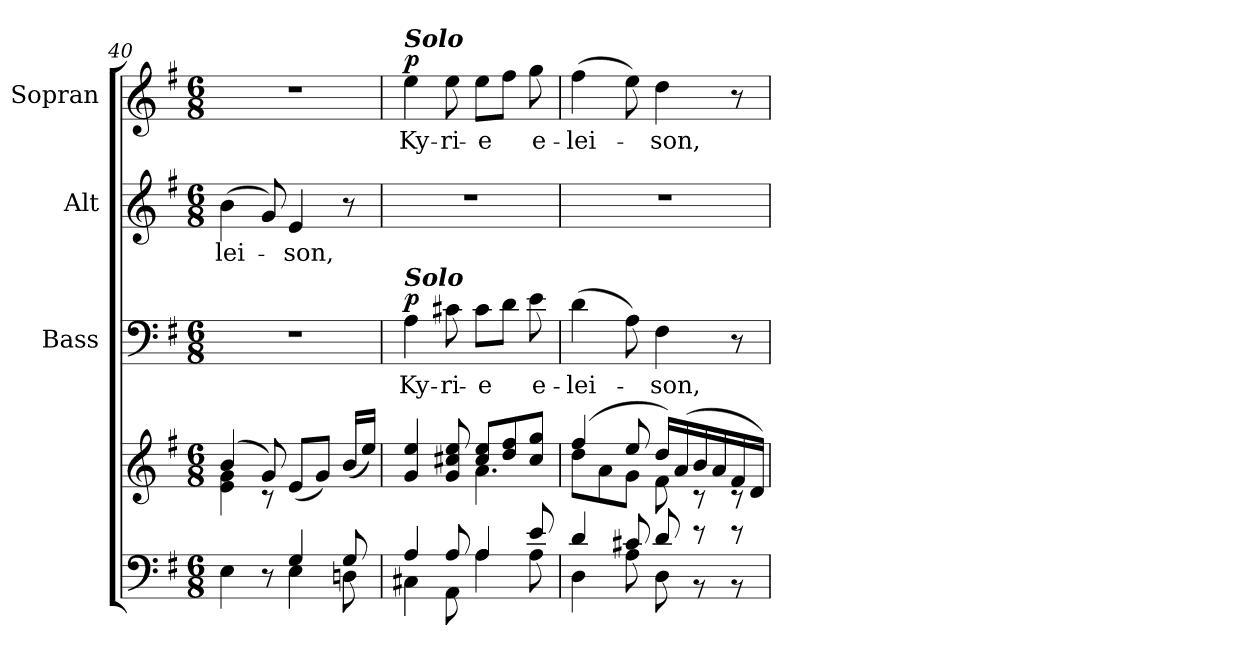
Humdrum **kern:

**kern	**kern	**kern	**text	**dynam	**kern	**text	**kern	**text	**dynam
*part4	*part4	*part3	*part3	*part3	*part2	*part2	*part1	*part1	*part1
*staff5	*staff4	*staff3	*staff3	*staff3	*staff2	*staff2	*staff1	*staff1	*staff1
*	*	*I"Bass	*	*	*I"Alt	*	*I"Sopran	*	*
*	*	*I'B.	*	*	*I'A.	*	*I'S.	*	*
*clefF4	*clefG2	*clefF4	*	*	*clefG2	*	*clefG2	*	*
*k[f#]	*k[f#]	*k[f#]	*	*	*k[f#]	*	*k[f#]	*	*
*G:	*G:	*G:	*	*	*G:	*	*G:	*	*
*M6/8	*M6/8	*M6/8	*	*	*M6/8	*	*M6/8	*	*
=40	=40	=40	=40	=40	=40	=40	=40	=40	=40
*^	*^	*	*	*	*	*	*	*	*
!	!	!	!	!	!	!	!	!LO:LY:b	!	!	!
4E\	4.ryy	(4b/	4e\ 4g\	2.r	.	.	(>4b\	-lei-	2.r	.	.
8r	.	8g/)	8rc	.	.	.	8g/)	.	.	.	.
!	!	!	!	!	!	!	!	!LO:LY:b	!	!	!
4G/	4E\	(<8e/L	4ryy	.	.	.	4e/	-son,	.	.	.
.	.	8g/J)	.	.	.	.	.	.	.	.	.
8G/	8Dn\	(<16b/LL	8ryy	.	.	.	8r	.	.	.	.
.	.	16ee/JJ)	.	.	.	.	.	.	.	.	.
=41	=41	=41	=41	=41	=41	=41	=41	=41	=41	=41	=41
!	!	!	!	!	!	!	!	!	!LO:TX:a:Bi:t=Solo	!	!
!	!	!	!	!LO:TX:a:Bi:t=Solo	!	!	!	!	!	!	!
!	!	!	!	!	!LO:LY:b	!LO:DY:a	!	!	!	!LO:LY:b	!LO:DY:a
4A/	4C#X\	4g/ 4ee/	4.ryy	4A\	Ky-	p	2.r	.	4ee\	Ky-	p
!	!	!	!	!	!LO:LY:b	!	!	!	!	!LO:LY:b	!
8A/	8AA\	8g/ 8cc#X/ 8ee/	.	8c#X\	-ri-	.	.	.	8ee\	-ri-	.
!	!	!	!	!	!LO:LY:b	!	!	!	!	!LO:LY:b	!
4A/	4A\	8cc#/ 8ee/L	4.a\	8c#\L	-e	.	.	.	8ee\L	-e	.
.	.	8dd/ 8ff#/	.	8d\J	.	.	.	.	8ff#\J	.	.
!	!	!	!	!	!LO:LY:b	!	!	!	!	!LO:LY:b	!
8e/	8A\	8cc#/ 8gg/J	.	8e\	e-	.	.	.	8gg\	e-	.
=42	=42	=42	=42	=42	=42	=42	=42	=42	=42	=42	=42
!	!	!	!	!	!LO:LY:b	!	!	!	!	!LO:LY:b	!
4d/	4D\	(4ff#/	8dd\L	(>4d\	-lei-	.	2.r	.	(>4ff#\	-lei-	.
.	.	.	8a\	.	.	.	.	.	.	.	.
8c#X/	8A\	8ee/	8g\J	8A\)	.	.	.	.	8ee\)	.	.
!	!	!	!	!	!LO:LY:b	!	!	!	!	!LO:LY:b	!
8d/	8D\	16dd/LL)	8f#\	4F#\	-son,	.	.	.	4dd\	-son,	.
.	.	(>16a/	.	.	.	.	.	.	.	.	.
8r	8r	16b/	8rc	.	.	.	.	.	.	.	.
.	.	16a/	.	.	.	.	.	.	.	.	.
8r	8r	16f#/	8rB	8r	.	.	.	.	8r	.	.
.	.	16d/JJ)	.	.	.	.	.	.	.	.	.
*v	*v	*	*	*	*	*	*	*	*	*	*
*	*v	*v	*	*	*	*	*	*	*	*
=	=	=	=	=	=	=	=	=	=
*-	*-	*-	*-	*-	*-	*-	*-	*-	*-
